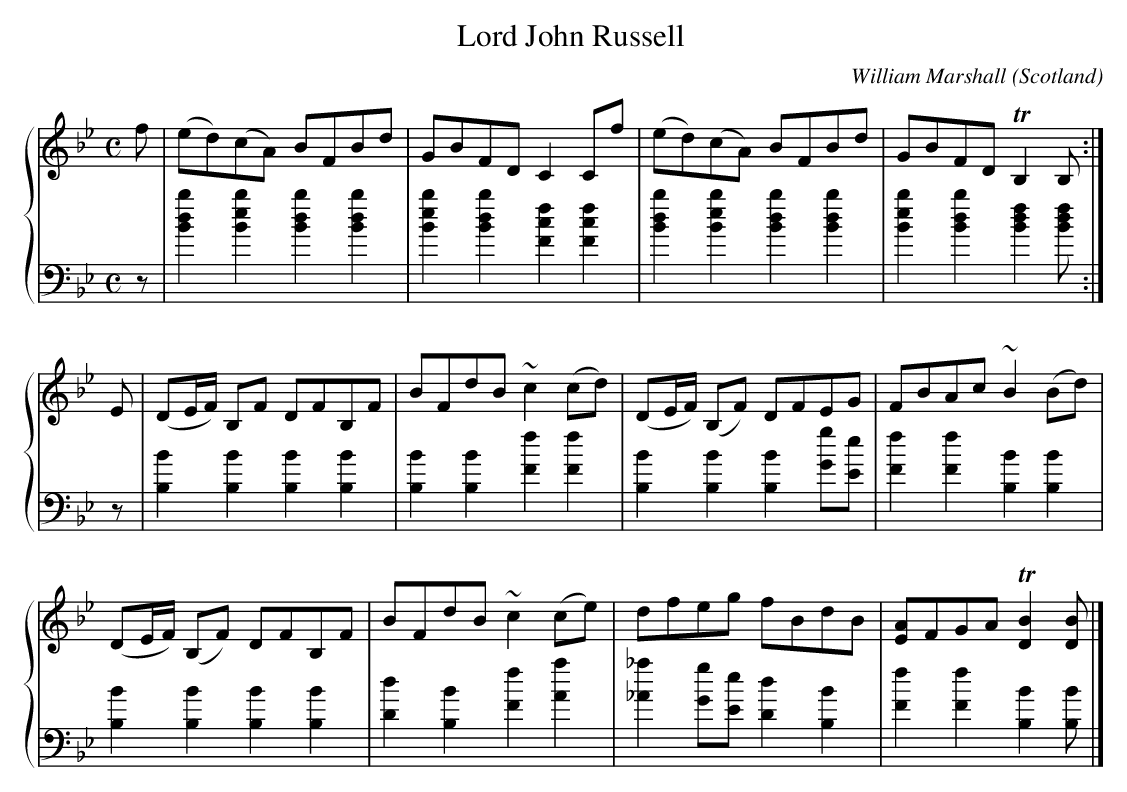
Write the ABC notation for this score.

X:1
T:Lord John Russell
C:William Marshall
L:1/8
M:C
O:Scotland
K:Bb
%%staves {1 2}
V:1
f | \
(ed)(cA) BFBd | GBFD C2 Cf | (ed)(cA) BFBd | GBFD !trill!B,2 B, :|
E | \
(DE/F/) B,F DFB,F | BFdB ~c2 (cd) | (DE/F/) (B,F) DFEG | FBAc ~B2 (Bd) |
(DE/F/) (B,F) DFB,F | BFdB ~c2 (ce) | dfeg fBdB | [EA]FGA !trill![DB]2 [DB] |]
V:2 clef=bass
L:1/4
z/ | \
[Bdb][Beb][Bdb][Bdb] | [Beb][Bdb][Fcf][Fcf] | [Bdb][Beb][Bdb][Bdb] | [Beb][Bdb][Bdf][Bdf]/ :| \
z/ | \
[B,B][B,B][B,B][B,B] | [B,B][B,B][Ff][Ff] | [B,B][B,B][B,B][Gg]/[Ee]/ | [Ff][Ff][B,B][B,B] | \
[B,B][B,B][B,B][B,B] | [Dd][B,B][Ff][Aa] | [_A_a][Gg]/[Ee]/[Dd][B,B] | [Ff][Ff][B,B][B,B]/ |]
